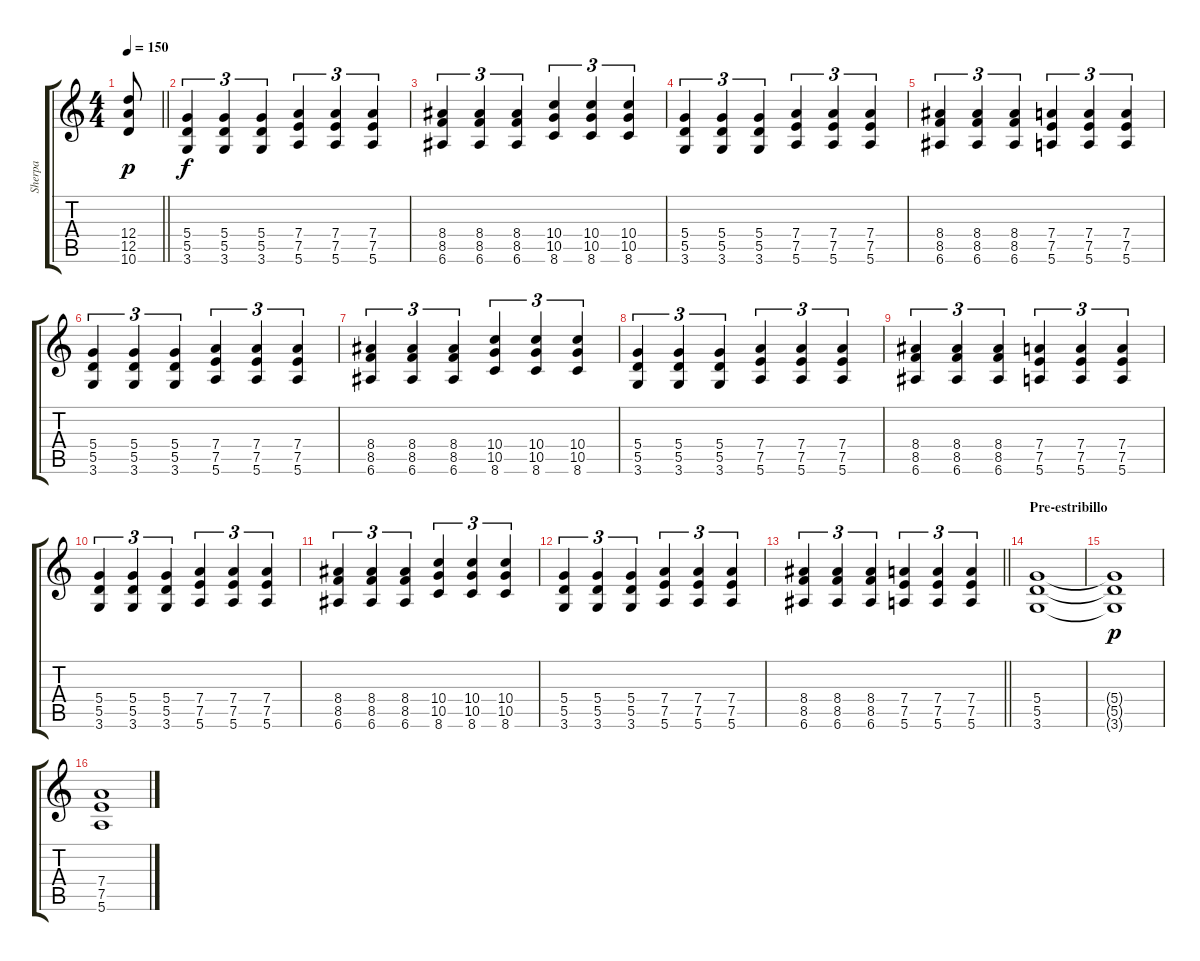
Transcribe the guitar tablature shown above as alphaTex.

\track ("Sherpa" "Sherpa") {instrument distortionguitar}
\staff {score tabs}
\tuning (E4 B3 G3 D3 A2 E2) {hide}
\ts (4 4)
\tempo 150
\clef g2
\barLineRight lightlight
\ks c
(12.4 12.5 10.6).8{dy p} |
(5.4 5.5 3.6).4{tu (3 2) dy f} (5.4 5.5 3.6).4{tu (3 2)} (5.4 5.5 3.6).4{tu (3 2)} (7.4 7.5 5.6).4{tu (3 2)} (7.4 7.5 5.6).4{tu (3 2)} (7.4 7.5 5.6).4{tu (3 2)} |
(8.4 8.5 6.6).4{tu (3 2)} (8.4 8.5 6.6).4{tu (3 2)} (8.4 8.5 6.6).4{tu (3 2)} (10.4 10.5 8.6).4{tu (3 2)} (10.4 10.5 8.6).4{tu (3 2)} (10.4 10.5 8.6).4{tu (3 2)} |
(5.4 5.5 3.6).4{tu (3 2)} (5.4 5.5 3.6).4{tu (3 2)} (5.4 5.5 3.6).4{tu (3 2)} (7.4 7.5 5.6).4{tu (3 2)} (7.4 7.5 5.6).4{tu (3 2)} (7.4 7.5 5.6).4{tu (3 2)} |
(8.4 8.5 6.6).4{tu (3 2)} (8.4 8.5 6.6).4{tu (3 2)} (8.4 8.5 6.6).4{tu (3 2)} (7.4 7.5 5.6).4{tu (3 2)} (7.4 7.5 5.6).4{tu (3 2)} (7.4 7.5 5.6).4{tu (3 2)} |
(5.4 5.5 3.6).4{tu (3 2)} (5.4 5.5 3.6).4{tu (3 2)} (5.4 5.5 3.6).4{tu (3 2)} (7.4 7.5 5.6).4{tu (3 2)} (7.4 7.5 5.6).4{tu (3 2)} (7.4 7.5 5.6).4{tu (3 2)} |
(8.4 8.5 6.6).4{tu (3 2)} (8.4 8.5 6.6).4{tu (3 2)} (8.4 8.5 6.6).4{tu (3 2)} (10.4 10.5 8.6).4{tu (3 2)} (10.4 10.5 8.6).4{tu (3 2)} (10.4 10.5 8.6).4{tu (3 2)} |
(5.4 5.5 3.6).4{tu (3 2)} (5.4 5.5 3.6).4{tu (3 2)} (5.4 5.5 3.6).4{tu (3 2)} (7.4 7.5 5.6).4{tu (3 2)} (7.4 7.5 5.6).4{tu (3 2)} (7.4 7.5 5.6).4{tu (3 2)} |
(8.4 8.5 6.6).4{tu (3 2)} (8.4 8.5 6.6).4{tu (3 2)} (8.4 8.5 6.6).4{tu (3 2)} (7.4 7.5 5.6).4{tu (3 2)} (7.4 7.5 5.6).4{tu (3 2)} (7.4 7.5 5.6).4{tu (3 2)} |
(5.4 5.5 3.6).4{tu (3 2)} (5.4 5.5 3.6).4{tu (3 2)} (5.4 5.5 3.6).4{tu (3 2)} (7.4 7.5 5.6).4{tu (3 2)} (7.4 7.5 5.6).4{tu (3 2)} (7.4 7.5 5.6).4{tu (3 2)} |
(8.4 8.5 6.6).4{tu (3 2)} (8.4 8.5 6.6).4{tu (3 2)} (8.4 8.5 6.6).4{tu (3 2)} (10.4 10.5 8.6).4{tu (3 2)} (10.4 10.5 8.6).4{tu (3 2)} (10.4 10.5 8.6).4{tu (3 2)} |
(5.4 5.5 3.6).4{tu (3 2)} (5.4 5.5 3.6).4{tu (3 2)} (5.4 5.5 3.6).4{tu (3 2)} (7.4 7.5 5.6).4{tu (3 2)} (7.4 7.5 5.6).4{tu (3 2)} (7.4 7.5 5.6).4{tu (3 2)} |
\barLineRight lightlight
(8.4 8.5 6.6).4{tu (3 2)} (8.4 8.5 6.6).4{tu (3 2)} (8.4 8.5 6.6).4{tu (3 2)} (7.4 7.5 5.6).4{tu (3 2)} (7.4 7.5 5.6).4{tu (3 2)} (7.4 7.5 5.6).4{tu (3 2)} |
\section ("" "Pre-estribillo")
(5.4 5.5 3.6).1 |
(5.4{t} 5.5{t} 3.6{t}).1{dy p} |
(7.4 7.5 5.6).1
